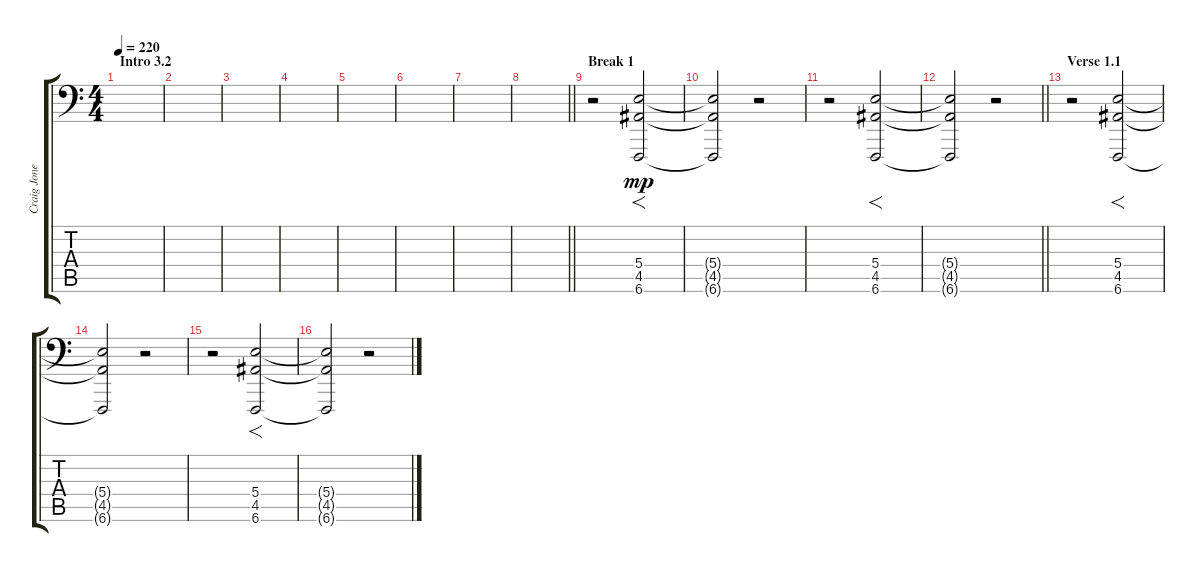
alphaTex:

\track ("Craig Jones" "Craig Jone") {instrument blownbottle}
\staff {score tabs}
\tuning (Db6 Ab3 E3 B2 Gb2 B0) {hide}
\ts (4 4)
\section ("" "Intro 3.2")
\tempo 220
\clef f4
\ks c
|
|
|
|
|
|
|
\barLineRight lightlight
|
\section ("" "Break 1")
r.2{volume 13} (5.4 4.5 6.6).2{f dy mp} |
(5.4{t} 4.5{t} 6.6{t}).2 r.2 |
r.2 (5.4 4.5 6.6).2{f} |
\barLineRight lightlight
(5.4{t} 4.5{t} 6.6{t}).2 r.2 |
\section ("" "Verse 1.1")
r.2 (5.4 4.5 6.6).2{f} |
(5.4{t} 4.5{t} 6.6{t}).2 r.2 |
r.2 (5.4 4.5 6.6).2{f} |
(5.4{t} 4.5{t} 6.6{t}).2 r.2
